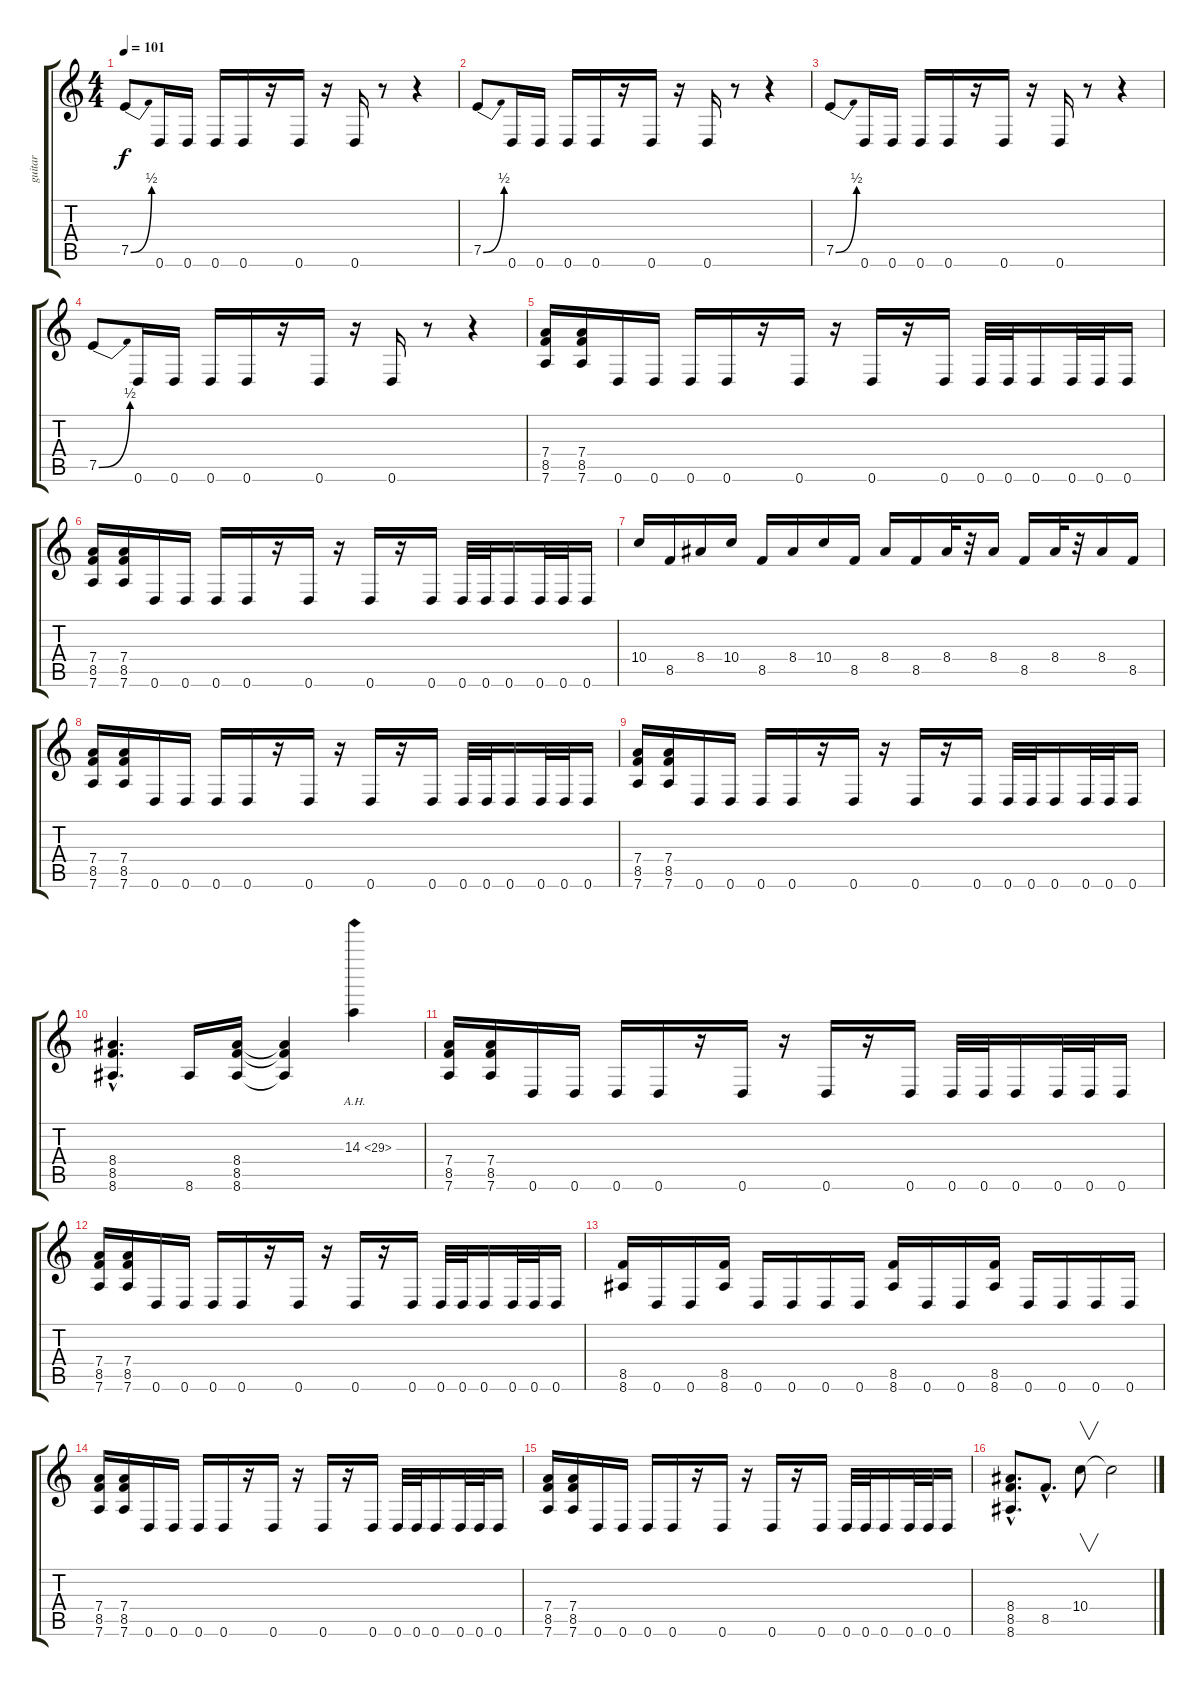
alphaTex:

\track ("guitar" "guitar") {instrument distortionguitar}
\staff {score tabs}
\tuning (E4 B3 G3 D3 A2 D2) {hide}
\ts (4 4)
\tempo 101
\clef g2
\ks c
7.5{be (bend 0 0 60 2)}.8{dy f instrument distortionguitar} 0.6.16 0.6.16 0.6.16 0.6.16 r.16 0.6.16 r.16 0.6.16 r.8 r.4 |
7.5{be (bend 0 0 60 2)}.8 0.6.16 0.6.16 0.6.16 0.6.16 r.16 0.6.16 r.16 0.6.16 r.8 r.4 |
7.5{be (bend 0 0 60 2)}.8{balance 16} 0.6.16 0.6.16 0.6.16 0.6.16 r.16 0.6.16 r.16 0.6.16 r.8 r.4 |
7.5{be (bend 0 0 60 2)}.8 0.6.16 0.6.16 0.6.16 0.6.16 r.16 0.6.16 r.16 0.6.16 r.8 r.4 |
(7.4 8.5 7.6).16 (7.4 8.5 7.6).16 0.6.16 0.6.16 0.6.16 0.6.16 r.16 0.6.16 r.16 0.6.16 r.16 0.6.16 0.6.32 0.6.32 0.6.16 0.6.32 0.6.32 0.6.16 |
(7.4 8.5 7.6).16 (7.4 8.5 7.6).16 0.6.16 0.6.16 0.6.16 0.6.16 r.16 0.6.16 r.16 0.6.16 r.16 0.6.16 0.6.32 0.6.32 0.6.16 0.6.32 0.6.32 0.6.16 |
10.4.16 8.5.16 8.4.16 10.4.16 8.5.16 8.4.16 10.4.16 8.5.16 8.4.16 8.5.16 8.4.32 r.32 8.4.16 8.5.16 8.4.32 r.32 8.4.16 8.5.16 |
(7.4 8.5 7.6).16 (7.4 8.5 7.6).16 0.6.16 0.6.16 0.6.16 0.6.16 r.16 0.6.16 r.16 0.6.16 r.16 0.6.16 0.6.32 0.6.32 0.6.16 0.6.32 0.6.32 0.6.16 |
(7.4 8.5 7.6).16 (7.4 8.5 7.6).16 0.6.16 0.6.16 0.6.16 0.6.16 r.16 0.6.16 r.16 0.6.16 r.16 0.6.16 0.6.32 0.6.32 0.6.16 0.6.32 0.6.32 0.6.16 |
(8.4{hac} 8.5{hac} 8.6{hac}).4{d} 8.6.16 (8.4 8.5 8.6).16 (8.4{t} 8.5{t} 8.6{t}).4 14.3{ah 15}.4 |
(7.4 8.5 7.6).16 (7.4 8.5 7.6).16 0.6.16 0.6.16 0.6.16 0.6.16 r.16 0.6.16 r.16 0.6.16 r.16 0.6.16 0.6.32 0.6.32 0.6.16 0.6.32 0.6.32 0.6.16 |
(7.4 8.5 7.6).16 (7.4 8.5 7.6).16 0.6.16 0.6.16 0.6.16 0.6.16 r.16 0.6.16 r.16 0.6.16 r.16 0.6.16 0.6.32 0.6.32 0.6.16 0.6.32 0.6.32 0.6.16 |
(8.5 8.6).16 0.6.16 0.6.16 (8.5 8.6).16 0.6.16 0.6.16 0.6.16 0.6.16 (8.5 8.6).16 0.6.16 0.6.16 (8.5 8.6).16 0.6.16 0.6.16 0.6.16 0.6.16 |
(7.4 8.5 7.6).16 (7.4 8.5 7.6).16 0.6.16 0.6.16 0.6.16 0.6.16 r.16 0.6.16 r.16 0.6.16 r.16 0.6.16 0.6.32 0.6.32 0.6.16 0.6.32 0.6.32 0.6.16 |
(7.4 8.5 7.6).16 (7.4 8.5 7.6).16 0.6.16 0.6.16 0.6.16 0.6.16 r.16 0.6.16 r.16 0.6.16 r.16 0.6.16 0.6.32 0.6.32 0.6.16 0.6.32 0.6.32 0.6.16 |
(8.4{hac} 8.5{hac} 8.6{hac}).8{d} 8.5{hac}.8{d} 10.4.8{v} 10.4{t}.2
